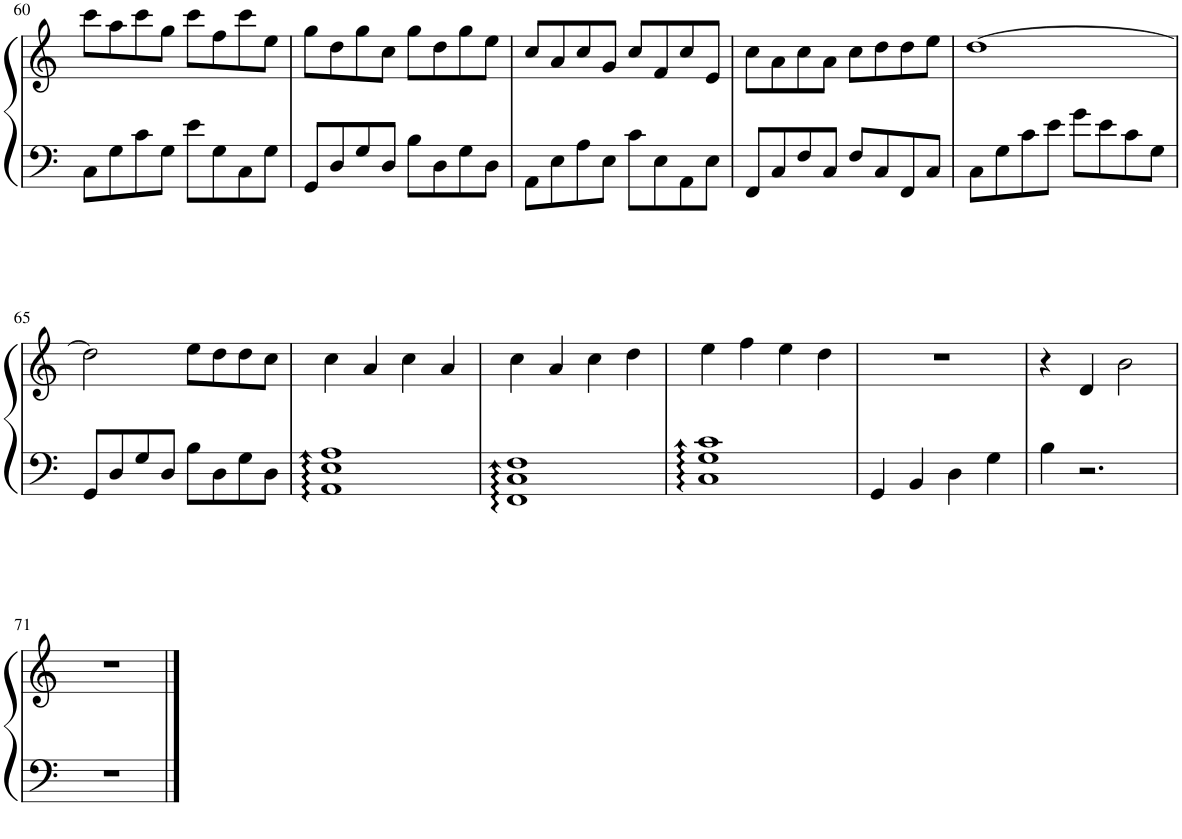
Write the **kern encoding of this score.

**kern	**kern
*part1	*part1
*staff2	*staff1
*I"Piano	*
*I'Pno.	*
!!LO:PB:g=z
*clefF4	*clefG2
*k[]	*k[]
*M4/4	*M4/4
=60	=60
8C\L	8ccc\L
8G\	8aa\
8c\	8ccc\
8G\J	8gg\J
8e\L	8ccc\L
8G\	8ff\
8C\	8ccc\
8G\J	8ee\J
=61	=61
8GG/L	8gg\L
8D/	8dd\
8G/	8gg\
8D/J	8cc\J
8B\L	8gg\L
8D\	8dd\
8G\	8gg\
8D\J	8ee\J
=62	=62
8AA\L	8cc/L
8E\	8a/
8A\	8cc/
8E\J	8g/J
8c\L	8cc/L
8E\	8f/
8AA\	8cc/
8E\J	8e/J
=63	=63
8FF/L	8cc\L
8C/	8a\
8F/	8cc\
8C/J	8a\J
8F/L	8cc\L
8C/	8dd\
8FF/	8dd\
8C/J	8ee\J
=64	=64
8C\L	[1dd
8G\	.
8c\	.
8e\J	.
8g\L	.
8e\	.
8c\	.
8G\J	.
!!LO:LB:g=z
=65	=65
8GG/L	2dd\]
8D/	.
8G/	.
8D/J	.
8B\L	8ee\L
8D\	8dd\
8G\	8dd\
8D\J	8cc\J
=66	=66
1AA:: 1E:: 1A::	4cc\
.	4a/
.	4cc\
.	4a/
=67	=67
1FF:: 1C:: 1F::	4cc\
.	4a/
.	4cc\
.	4dd\
=68	=68
1C:: 1G:: 1c::	4ee\
.	4ff\
.	4ee\
.	4dd\
=69	=69
4GG/	1r
4BB/	.
4D\	.
4G\	.
=70	=70
4B\	4r
2.r	4d/
.	2b\
!!LO:LB:g=z
=71	=71
1r	1r
==	==
*-	*-
